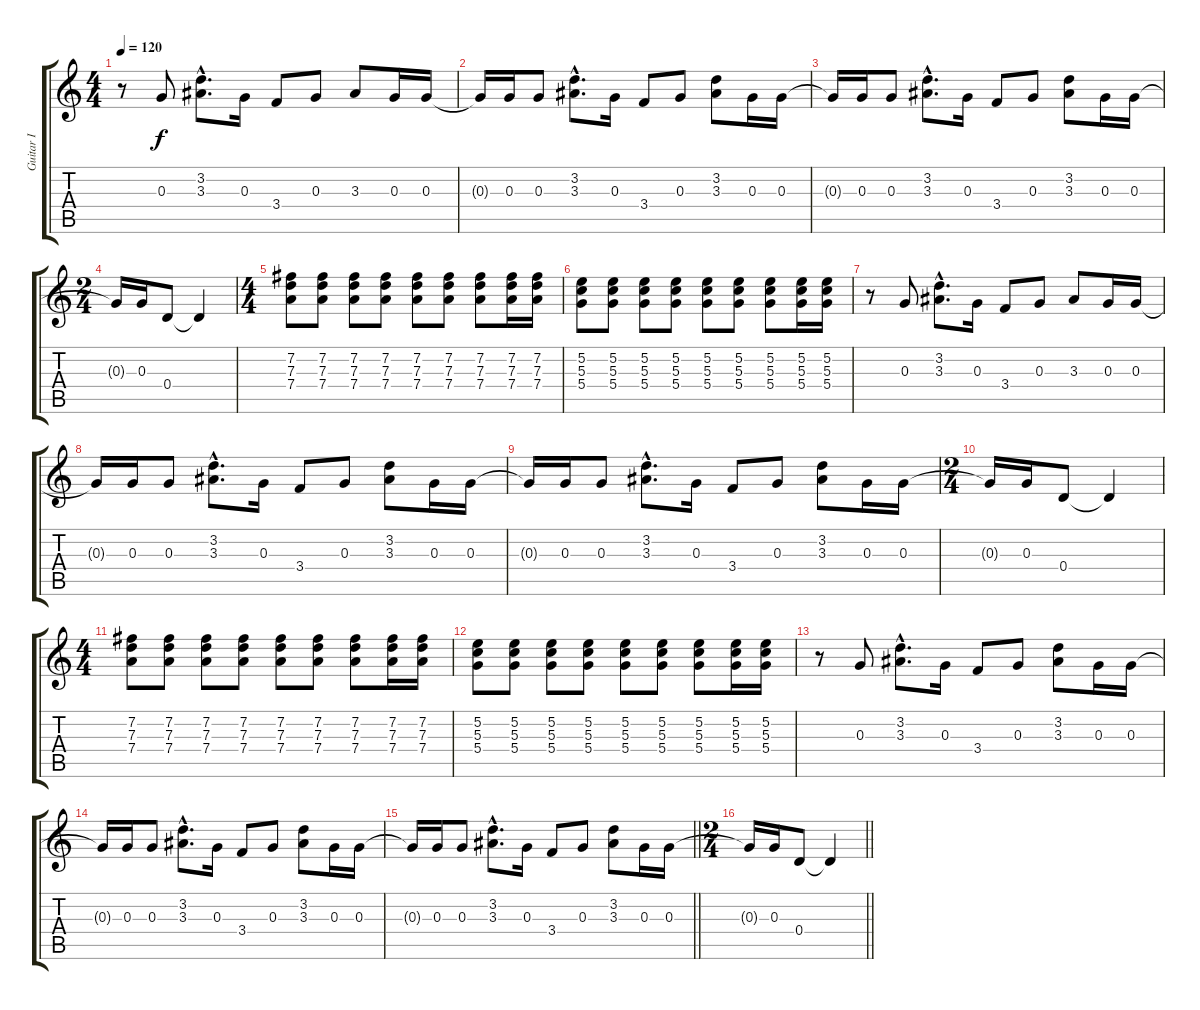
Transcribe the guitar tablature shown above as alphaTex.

\track ("Guitar I" "Guitar I") {instrument acousticguitarnylon}
\staff {score tabs}
\tuning (E4 B3 G3 D3 A2 E2) {hide}
\ts (4 4)
\tempo 120
\clef g2
\ks c
r.8{dy f volume 0 instrument acousticguitarnylon} 0.3.8 (3.2{hac} 3.3{hac}).8{d} 0.3.16 3.4.8 0.3.8 3.3.8 0.3.16 0.3.16 |
0.3{t}.16 0.3.16{volume 2} 0.3.8 (3.2{hac} 3.3{hac}).8{d} 0.3.16 3.4.8 0.3.8{volume 4} (3.2 3.3).8 0.3.16 0.3.16 |
0.3{t}.16 0.3.16 0.3.8{volume 6} (3.2{hac} 3.3{hac}).8{d} 0.3.16 3.4.8 0.3.8 (3.2 3.3).8{volume 8} 0.3.16 0.3.16 |
\ts (2 4)
0.3{t}.16 0.3.16 0.4.8 0.4{t}.4 |
\ts (4 4)
(7.2 7.3 7.4).8{volume 10} (7.2 7.3 7.4).8 (7.2 7.3 7.4).8 (7.2 7.3 7.4).8 (7.2 7.3 7.4).8 (7.2 7.3 7.4).8 (7.2 7.3 7.4).8 (7.2 7.3 7.4).16 (7.2 7.3 7.4).16 |
(5.2 5.3 5.4).8{volume 11} (5.2 5.3 5.4).8 (5.2 5.3 5.4).8 (5.2 5.3 5.4).8 (5.2 5.3 5.4).8 (5.2 5.3 5.4).8 (5.2 5.3 5.4).8 (5.2 5.3 5.4).16 (5.2 5.3 5.4).16 |
r.8 0.3.8{volume 13} (3.2{hac} 3.3{hac}).8{d} 0.3.16 3.4.8 0.3.8 3.3.8 0.3.16 0.3.16 |
0.3{t}.16 0.3.16 0.3.8 (3.2{hac} 3.3{hac}).8{d} 0.3.16 3.4.8 0.3.8 (3.2 3.3).8 0.3.16 0.3.16 |
0.3{t}.16 0.3.16 0.3.8 (3.2{hac} 3.3{hac}).8{d} 0.3.16 3.4.8 0.3.8 (3.2 3.3).8 0.3.16 0.3.16 |
\ts (2 4)
0.3{t}.16 0.3.16 0.4.8 0.4{t}.4 |
\ts (4 4)
(7.2 7.3 7.4).8 (7.2 7.3 7.4).8 (7.2 7.3 7.4).8 (7.2 7.3 7.4).8 (7.2 7.3 7.4).8 (7.2 7.3 7.4).8 (7.2 7.3 7.4).8 (7.2 7.3 7.4).16 (7.2 7.3 7.4).16 |
(5.2 5.3 5.4).8 (5.2 5.3 5.4).8 (5.2 5.3 5.4).8 (5.2 5.3 5.4).8 (5.2 5.3 5.4).8 (5.2 5.3 5.4).8 (5.2 5.3 5.4).8 (5.2 5.3 5.4).16 (5.2 5.3 5.4).16 |
r.8 0.3.8 (3.2{hac} 3.3{hac}).8{d} 0.3.16 3.4.8 0.3.8 (3.2 3.3).8 0.3.16 0.3.16 |
0.3{t}.16 0.3.16 0.3.8 (3.2{hac} 3.3{hac}).8{d} 0.3.16 3.4.8 0.3.8 (3.2 3.3).8 0.3.16 0.3.16 |
\barLineRight lightlight
0.3{t}.16 0.3.16 0.3.8 (3.2{hac} 3.3{hac}).8{d} 0.3.16 3.4.8 0.3.8 (3.2 3.3).8 0.3.16 0.3.16 |
\ts (2 4)
\barLineRight lightlight
0.3{t}.16 0.3.16 0.4.8 0.4{t}.4
